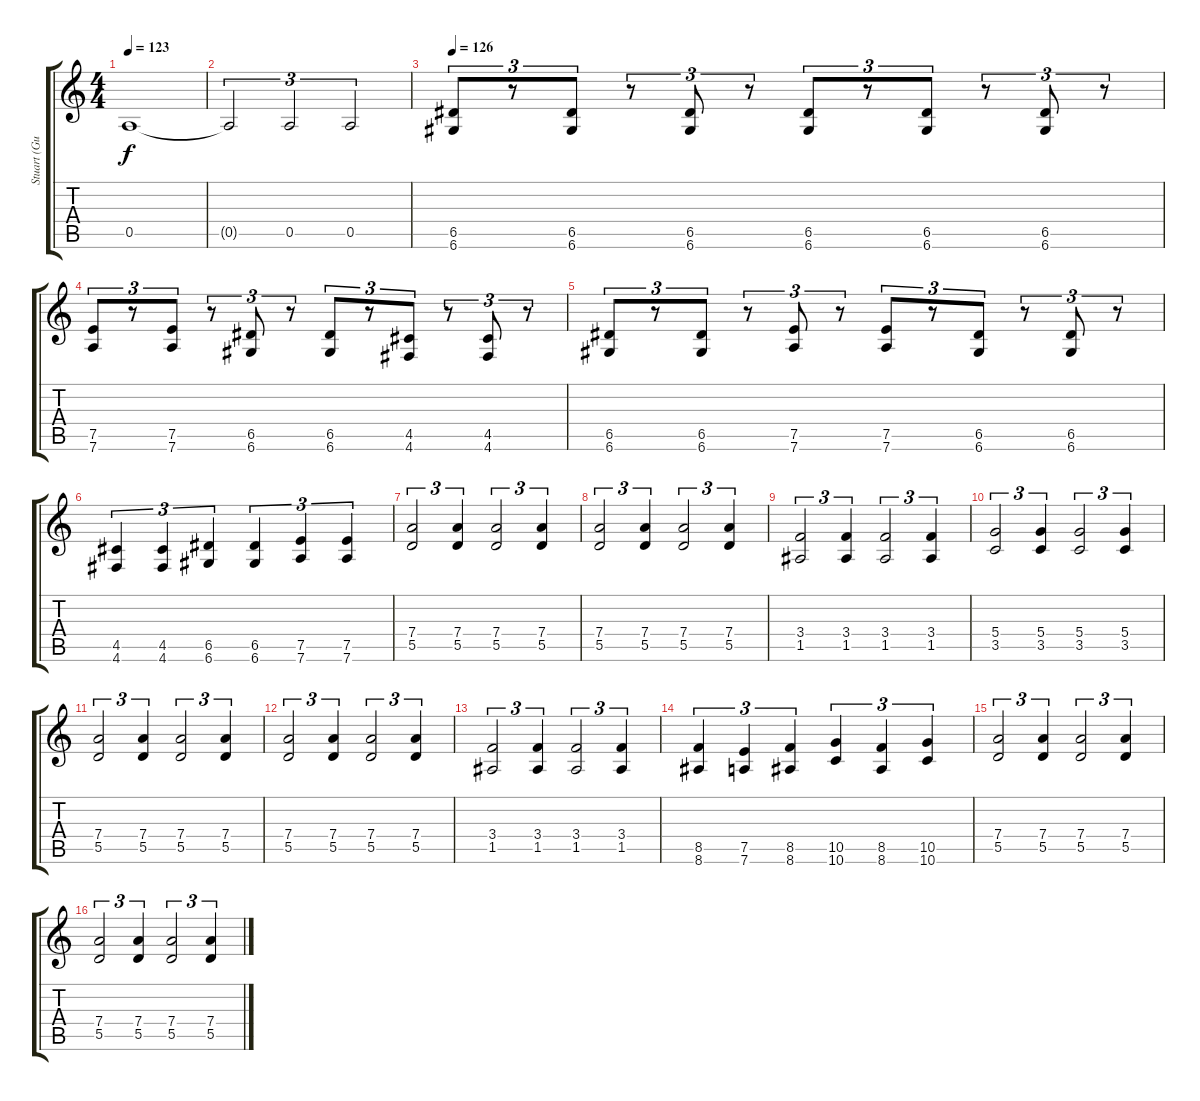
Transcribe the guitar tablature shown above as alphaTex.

\track ("Stuart (Guitar)" "Stuart (Gu") {instrument distortionguitar}
\staff {score tabs}
\tuning (E4 B3 G3 D3 A2 D2) {hide}
\ts (4 4)
\tempo 123
\clef g2
\ks c
0.5.1{dy f} |
0.5{t}.2{tu (3 2)} 0.5.2{tu (3 2)} 0.5.2{tu (3 2)} |
\tempo 126
(6.5 6.6).8{tu (3 2)} r.8{tu (3 2)} (6.5 6.6).8{tu (3 2)} r.8{tu (3 2)} (6.5 6.6).8{tu (3 2)} r.8{tu (3 2)} (6.5 6.6).8{tu (3 2)} r.8{tu (3 2)} (6.5 6.6).8{tu (3 2)} r.8{tu (3 2)} (6.5 6.6).8{tu (3 2)} r.8{tu (3 2)} |
(7.5 7.6).8{tu (3 2)} r.8{tu (3 2)} (7.5 7.6).8{tu (3 2)} r.8{tu (3 2)} (6.5 6.6).8{tu (3 2)} r.8{tu (3 2)} (6.5 6.6).8{tu (3 2)} r.8{tu (3 2)} (4.5 4.6).8{tu (3 2)} r.8{tu (3 2)} (4.5 4.6).8{tu (3 2)} r.8{tu (3 2)} |
(6.5 6.6).8{tu (3 2)} r.8{tu (3 2)} (6.5 6.6).8{tu (3 2)} r.8{tu (3 2)} (7.5 7.6).8{tu (3 2)} r.8{tu (3 2)} (7.5 7.6).8{tu (3 2)} r.8{tu (3 2)} (6.5 6.6).8{tu (3 2)} r.8{tu (3 2)} (6.5 6.6).8{tu (3 2)} r.8{tu (3 2)} |
(4.5 4.6).4{tu (3 2)} (4.5 4.6).4{tu (3 2)} (6.5 6.6).4{tu (3 2)} (6.5 6.6).4{tu (3 2)} (7.5 7.6).4{tu (3 2)} (7.5 7.6).4{tu (3 2)} |
(7.4 5.5).2{tu (3 2)} (7.4 5.5).4{tu (3 2)} (7.4 5.5).2{tu (3 2)} (7.4 5.5).4{tu (3 2)} |
(7.4 5.5).2{tu (3 2)} (7.4 5.5).4{tu (3 2)} (7.4 5.5).2{tu (3 2)} (7.4 5.5).4{tu (3 2)} |
(3.4 1.5).2{tu (3 2)} (3.4 1.5).4{tu (3 2)} (3.4 1.5).2{tu (3 2)} (3.4 1.5).4{tu (3 2)} |
(5.4 3.5).2{tu (3 2)} (5.4 3.5).4{tu (3 2)} (5.4 3.5).2{tu (3 2)} (5.4 3.5).4{tu (3 2)} |
(7.4 5.5).2{tu (3 2)} (7.4 5.5).4{tu (3 2)} (7.4 5.5).2{tu (3 2)} (7.4 5.5).4{tu (3 2)} |
(7.4 5.5).2{tu (3 2)} (7.4 5.5).4{tu (3 2)} (7.4 5.5).2{tu (3 2)} (7.4 5.5).4{tu (3 2)} |
(3.4 1.5).2{tu (3 2)} (3.4 1.5).4{tu (3 2)} (3.4 1.5).2{tu (3 2)} (3.4 1.5).4{tu (3 2)} |
(8.5 8.6).4{tu (3 2)} (7.5 7.6).4{tu (3 2)} (8.5 8.6).4{tu (3 2)} (10.5 10.6).4{tu (3 2)} (8.5 8.6).4{tu (3 2)} (10.5 10.6).4{tu (3 2)} |
(7.4 5.5).2{tu (3 2)} (7.4 5.5).4{tu (3 2)} (7.4 5.5).2{tu (3 2)} (7.4 5.5).4{tu (3 2)} |
(7.4 5.5).2{tu (3 2)} (7.4 5.5).4{tu (3 2)} (7.4 5.5).2{tu (3 2)} (7.4 5.5).4{tu (3 2)}
